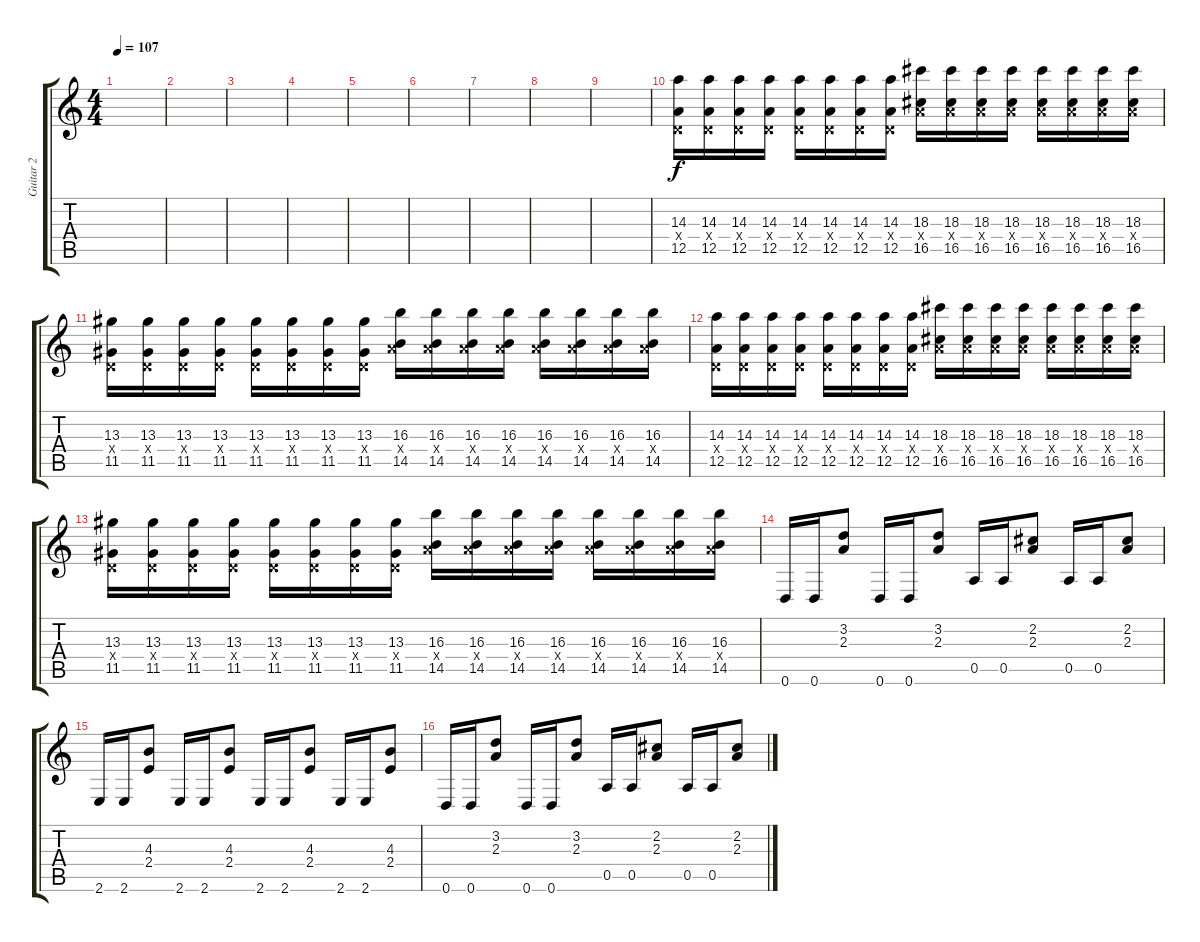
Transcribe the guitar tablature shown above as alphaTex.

\track ("Guitar 2" "Guitar 2") {instrument electricguitarclean}
\staff {score tabs}
\tuning (E4 B3 G3 D3 A2 D2) {hide}
\ts (4 4)
\tempo 107
\clef g2
\ks c
|
|
|
|
|
|
|
|
|
(14.3 0.4{x} 12.5).16{volume 9 instrument distortionguitar} (14.3 0.4{x} 12.5).16 (14.3 0.4{x} 12.5).16 (14.3 0.4{x} 12.5).16 (14.3 0.4{x} 12.5).16 (14.3 0.4{x} 12.5).16 (14.3 0.4{x} 12.5).16 (14.3 0.4{x} 12.5).16 (18.3 7.4{x} 16.5).16 (18.3 7.4{x} 16.5).16 (18.3 7.4{x} 16.5).16 (18.3 7.4{x} 16.5).16 (18.3 7.4{x} 16.5).16 (18.3 7.4{x} 16.5).16 (18.3 7.4{x} 16.5).16 (18.3 7.4{x} 16.5).16 |
(13.3 0.4{x} 11.5).16 (13.3 0.4{x} 11.5).16 (13.3 0.4{x} 11.5).16 (13.3 0.4{x} 11.5).16 (13.3 0.4{x} 11.5).16 (13.3 0.4{x} 11.5).16 (13.3 0.4{x} 11.5).16 (13.3 0.4{x} 11.5).16 (16.3 7.4{x} 14.5).16 (16.3 7.4{x} 14.5).16 (16.3 7.4{x} 14.5).16 (16.3 7.4{x} 14.5).16 (16.3 7.4{x} 14.5).16 (16.3 7.4{x} 14.5).16 (16.3 7.4{x} 14.5).16 (16.3 7.4{x} 14.5).16 |
(14.3 0.4{x} 12.5).16 (14.3 0.4{x} 12.5).16 (14.3 0.4{x} 12.5).16 (14.3 0.4{x} 12.5).16 (14.3 0.4{x} 12.5).16 (14.3 0.4{x} 12.5).16 (14.3 0.4{x} 12.5).16 (14.3 0.4{x} 12.5).16 (18.3 7.4{x} 16.5).16 (18.3 7.4{x} 16.5).16 (18.3 7.4{x} 16.5).16 (18.3 7.4{x} 16.5).16 (18.3 7.4{x} 16.5).16 (18.3 7.4{x} 16.5).16 (18.3 7.4{x} 16.5).16 (18.3 7.4{x} 16.5).16 |
(13.3 0.4{x} 11.5).16 (13.3 0.4{x} 11.5).16 (13.3 0.4{x} 11.5).16 (13.3 0.4{x} 11.5).16 (13.3 0.4{x} 11.5).16 (13.3 0.4{x} 11.5).16 (13.3 0.4{x} 11.5).16 (13.3 0.4{x} 11.5).16 (16.3 7.4{x} 14.5).16 (16.3 7.4{x} 14.5).16 (16.3 7.4{x} 14.5).16 (16.3 7.4{x} 14.5).16 (16.3 7.4{x} 14.5).16 (16.3 7.4{x} 14.5).16 (16.3 7.4{x} 14.5).16 (16.3 7.4{x} 14.5).16 |
0.6.16{volume 15} 0.6.16 (3.2 2.3).8 0.6.16 0.6.16 (3.2 2.3).8 0.5.16 0.5.16 (2.2 2.3).8 0.5.16 0.5.16 (2.2 2.3).8 |
2.6.16 2.6.16 (4.3 2.4).8 2.6.16 2.6.16 (4.3 2.4).8 2.6.16 2.6.16 (4.3 2.4).8 2.6.16 2.6.16 (4.3 2.4).8 |
0.6.16 0.6.16 (3.2 2.3).8 0.6.16 0.6.16 (3.2 2.3).8 0.5.16 0.5.16 (2.2 2.3).8 0.5.16 0.5.16 (2.2 2.3).8
